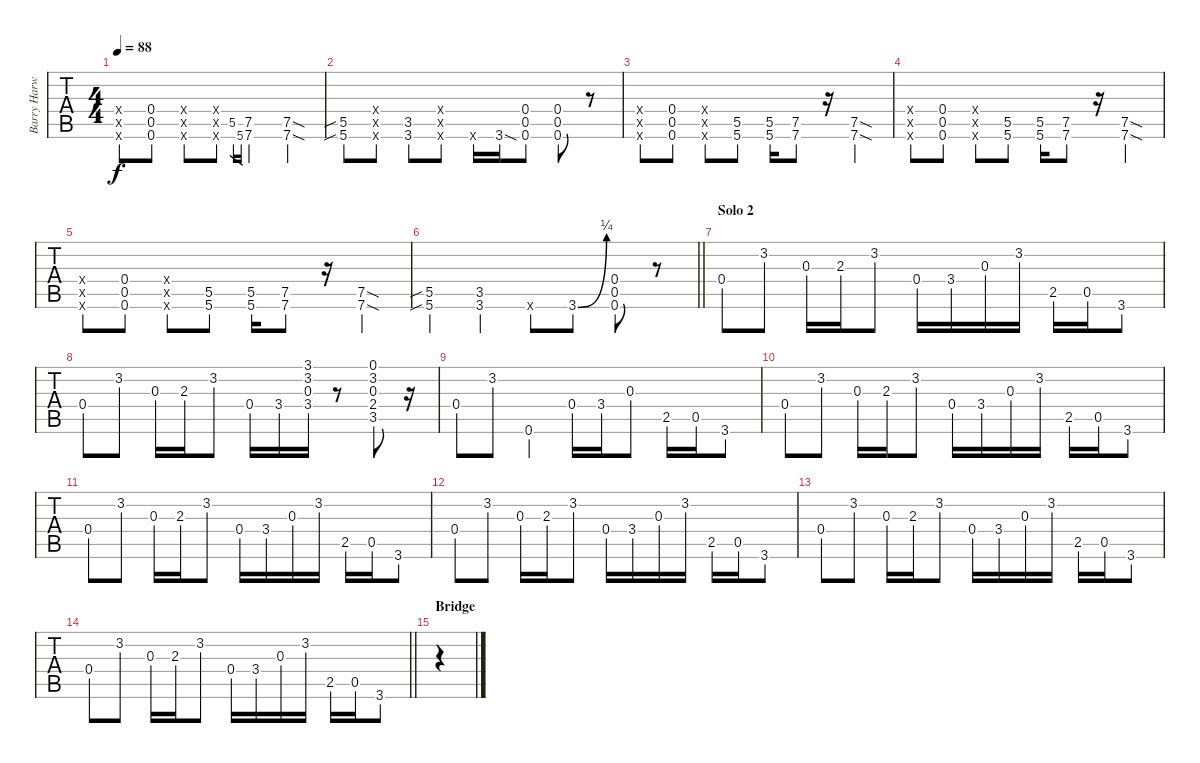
\track ("Barry Harwood - Rhythm fills" "Barry Harw") {instrument overdrivenguitar}
\staff {tabs}
\tuning (E4 B3 G3 D3 A2 D2) {hide}
\ts (4 4)
\tempo 88
\clef g2
\ks c
(10.4{x} 10.5{x} 10.6{x}).8{dy f} (0.4 0.5 0.6).8 (0.4{x} 0.5{x} 0.6{x}).8 (0.4{x} 0.5{x} 0.6{x}).8 5.5.16{gr} 5.6.16{gr} (7.5 7.6).4 (7.5{sod} 7.6{sod}).4 |
(5.5{sib} 5.6{sib}).8 (0.4{x} 0.5{x} 0.6{x}).8 (3.5 3.6).8 (0.4{x} 0.5{x} 0.6{x}).8 2.6{x}.16 3.6{sod}.16 (0.4 0.5 0.6).8 (0.4 0.5 0.6).8 r.8 |
(10.4{x} 10.5{x} 10.6{x}).8{volume 12} (0.4 0.5 0.6).8 (0.4{x} 0.5{x} 0.6{x}).8 (5.5 5.6).8 (5.5 5.6).16 (7.5 7.6).8 r.16 (7.5{sod} 7.6{sod}).4 |
(10.4{x} 10.5{x} 10.6{x}).8 (0.4 0.5 0.6).8 (0.4{x} 0.5{x} 0.6{x}).8 (5.5 5.6).8 (5.5 5.6).16 (7.5 7.6).8 r.16 (7.5{sod} 7.6{sod}).4 |
(10.4{x} 10.5{x} 10.6{x}).8 (0.4 0.5 0.6).8 (0.4{x} 0.5{x} 0.6{x}).8 (5.5 5.6).8 (5.5 5.6).16 (7.5 7.6).8 r.16 (7.5{sod} 7.6{sod}).4 |
\barLineRight lightlight
(5.5{sib} 5.6{sib}).4 (3.5 3.6).4 2.6{x}.8 3.6{be (bend 0 0 60 1)}.8 (0.4 0.5 0.6).8 r.8 |
\section ("" "Solo 2")
0.4.8{volume 7 balance 8} 3.2.8 0.3.16 2.3.16 3.2.8 0.4.16 3.4.16 0.3.16 3.2.16 2.5.16 0.5.16 3.6.8 |
0.4.8 3.2.8 0.3.16 2.3.16 3.2.8 0.4.16 3.4.16 (3.1 3.2 0.3 3.4).16 r.8 (0.1 3.2 0.3 2.4 3.5).8 r.16 |
0.4.8 3.2.8 0.6.4 0.4.16 3.4.16 0.3.8 2.5.16 0.5.16 3.6.8 |
0.4.8 3.2.8 0.3.16 2.3.16 3.2.8 0.4.16 3.4.16 0.3.16 3.2.16 2.5.16 0.5.16 3.6.8 |
0.4.8 3.2.8 0.3.16 2.3.16 3.2.8 0.4.16 3.4.16 0.3.16 3.2.16 2.5.16 0.5.16 3.6.8 |
0.4.8 3.2.8 0.3.16 2.3.16 3.2.8 0.4.16 3.4.16 0.3.16 3.2.16 2.5.16 0.5.16 3.6.8 |
0.4.8 3.2.8 0.3.16 2.3.16 3.2.8 0.4.16 3.4.16 0.3.16 3.2.16 2.5.16 0.5.16 3.6.8 |
\barLineRight lightlight
0.4.8 3.2.8 0.3.16 2.3.16 3.2.8 0.4.16 3.4.16 0.3.16 3.2.16 2.5.16 0.5.16 3.6.8 |
\section ("" "Bridge")
